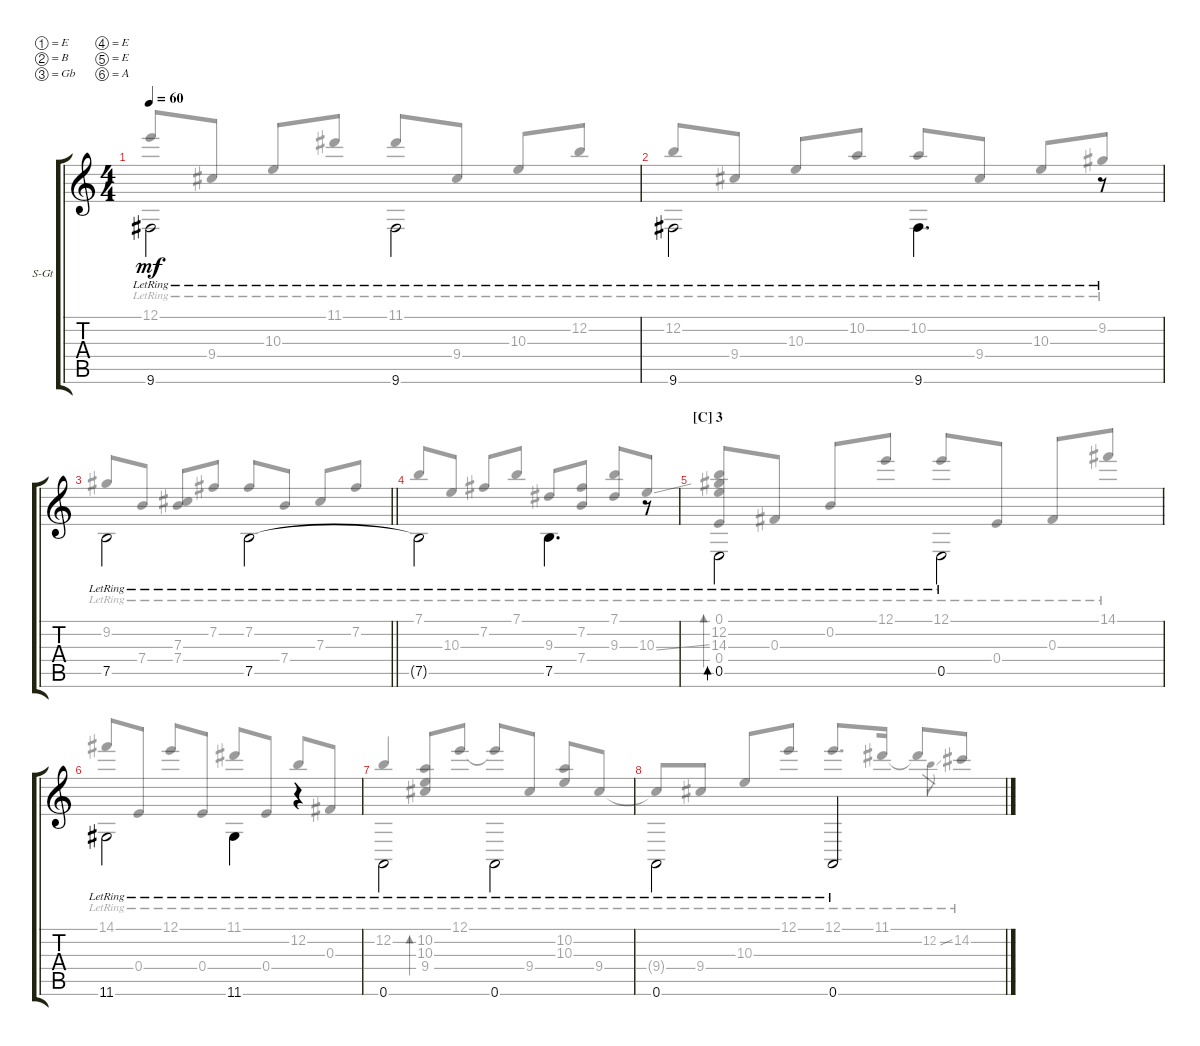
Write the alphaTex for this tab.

\defaultSystemsLayout 4
\bracketExtendMode groupsimilarinstruments
\firstSystemTrackNameOrientation horizontal
\otherSystemsTrackNameOrientation horizontal
\track ("Steel Guitar" "S-Gt") {instrument acousticguitarsteel}
\staff {score tabs}
\tuning (E4 B3 Gb3 E3 E2 A1)
\voice
\ts (4 4)
\tempo 60
\clef g2
\ks c
9.6{lr}.2{dy mf beam invert} 9.6{lr}.2{beam invert} |
9.6{lr}.2{beam invert} 9.6{lr}.4{d beam invert} r.8{beam invert} |
\barLineRight lightlight
7.5{lr}.2{beam invert} 7.5{lr}.2{beam invert} |
7.5{lr t}.2{beam invert} 7.5{lr}.4{d beam invert} r.8{beam invert} |
\section ("C" "3")
0.5{lr}.2{bd 0 beam invert} 0.5{lr}.2{beam invert} |
11.6{lr}.2{beam invert} 11.6{lr}.4{beam invert} r.4 |
0.6{lr}.2{beam invert} 0.6{lr}.2{beam invert} |
0.6{lr}.2{beam invert} 0.6{lr}.2
\voice
\clef g2
\ottava regular
\simile none
\ks c
12.1{lr}.8{dy mf beam invert} 9.4{lr}.8 10.3{lr}.8{beam invert} 11.1{lr}.8 11.1{lr}.8{beam invert} 9.4{lr}.8 10.3{lr}.8{beam invert} 12.2{lr}.8 |
12.2{lr}.8{beam invert} 9.4{lr}.8 10.3{lr}.8{beam invert} 10.2{lr}.8 10.2{lr}.8{beam invert} 9.4{lr}.8 10.3{lr}.8{beam invert} 9.2{lr}.8 |
\barLineRight lightlight
9.2{lr}.8{beam invert} 7.4{lr}.8 (7.4{lr} 7.3{lr}).8{beam invert} 7.2{lr}.8 7.2{lr}.8{beam invert} 7.4{lr}.8 7.3{lr}.8{beam invert} 7.2{lr}.8 |
7.1{lr}.8{beam invert} 10.3{lr}.8 7.2{lr}.8{beam invert} 7.1{lr}.8 9.3{lr}.8{beam invert} (7.4{lr} 7.2{lr}).8 (9.3{lr} 7.1{lr}).8{beam invert} 10.3{ss lr}.8 |
(0.4{lr} 14.3{lr} 12.2{lr} 0.1{lr}).8{bd 30 beam invert} 0.3{lr}.8 0.2{lr}.8{beam invert} 12.1{lr}.8 12.1{lr}.8{beam invert} 0.4{lr}.8 0.3{lr}.8{beam invert} 14.1{lr}.8 |
14.1{lr}.8{beam invert} 0.4{lr}.8 12.1{lr}.8{beam invert} 0.4{lr}.8 11.1{lr}.8{beam invert} 0.4{lr}.8 12.2{lr}.8{beam invert} 0.3{lr}.8 |
12.2{lr}.4{beam invert} (10.3{lr} 10.2{lr} 9.4{lr}).8{bd 30 beam invert} 12.1{lr}.8 12.1{lr t}.8{beam invert} 9.4{lr}.8 (10.3{lr} 10.2{lr}).8{beam invert} 9.4{lr}.8 |
9.4{lr t}.8{beam invert} 9.4{lr}.8 10.3{lr}.8{beam invert} 12.1{lr}.8 12.1{lr}.8{d beam invert} 11.1{lr}.16 11.1{lr t}.8{beam invert} 12.2{ss lr}.8{gr} 14.2{lr}.8
